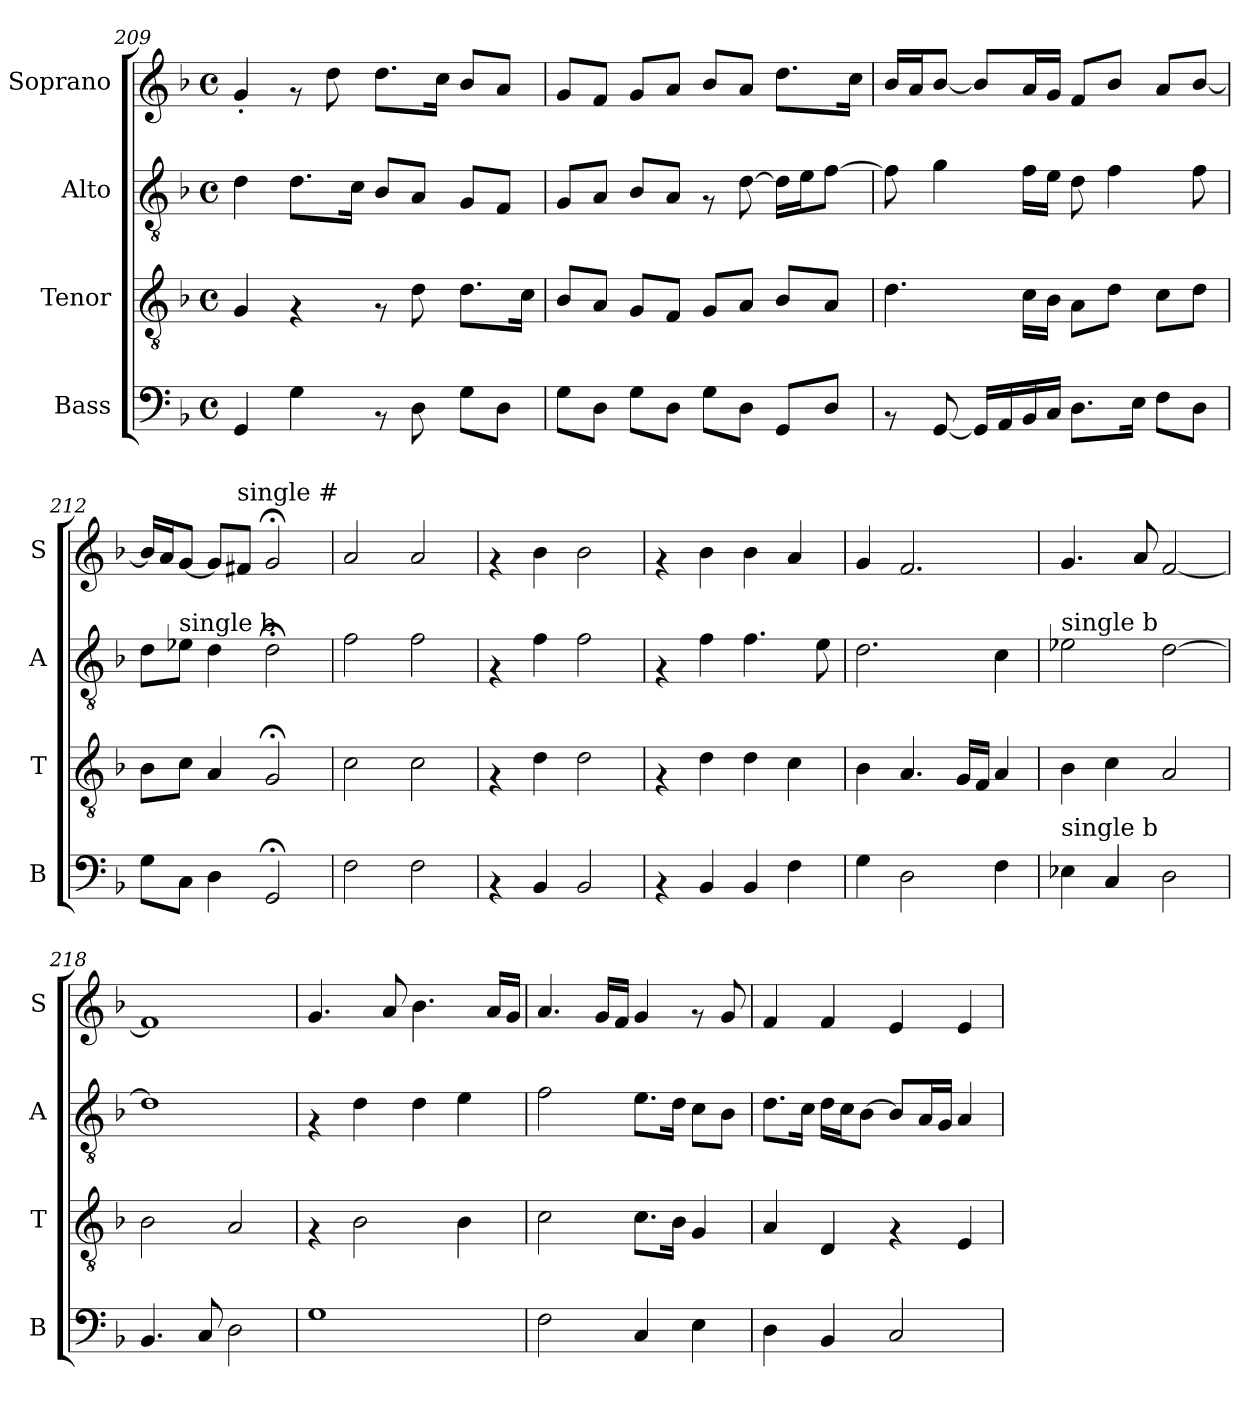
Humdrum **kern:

**kern	**kern	**kern	**kern
*part4	*part3	*part2	*part1
*staff4	*staff3	*staff2	*staff1
*I"Bass	*I"Tenor	*I"Alto	*I"Soprano
*I'B	*I'T	*I'A	*I'S
!!LO:PB:g=z
*clefF4	*clefGv2	*clefGv2	*clefG2
*k[b-]	*k[b-]	*k[b-]	*k[b-]
*F:	*F:	*F:	*F:
*M4/4	*M4/4	*M4/4	*M4/4
*met(c)	*met(c)	*met(c)	*met(c)
=209	=209	=209	=209
4GG/	4G/	4d\	4g'</
4G\	4rF	8.d\L	8rf
.	.	.	8dd\
.	.	16c\Jk	.
8rAA	8rF	8B-/L	8.dd\L
8D\	8d\	8A/J	.
.	.	.	16cc\Jk
8G\L	8.d\L	8G/L	8b-/L
8D\J	.	8F/J	8a/J
.	16c\Jk	.	.
=210	=210	=210	=210
8G\L	8B-/L	8G/L	8g/L
8D\J	8A/J	8A/J	8f/J
8G\L	8G/L	8B-/L	8g/L
8D\J	8F/J	8A/J	8a/J
8G\L	8G/L	8rF	8b-/L
8D\J	8A/J	[>8d\	8a/J
8GG/L	8B-/L	16d\LL]	8.dd\L
.	.	16e\J	.
8D/J	8A/J	[>8f\J	.
.	.	.	16cc\Jk
=211	=211	=211	=211
8rAA	4.d\	8f\]	16b-/LL
.	.	.	16a/J
[<8GG/	.	4g\	[<8b-/J
16GG/LL]	.	.	8b-/L]
16AA/	.	.	.
16BB-/	16c\LL	16f\LL	16a/L
16C/JJ	16B-\JJ	16e\JJ	16g/JJ
8.D\L	8A\L	8d\	8f/L
.	8d\J	4f\	8b-/J
16E\Jk	.	.	.
8F\L	8c\L	.	8a/L
8D\J	8d\J	8f\	[<8b-/J
=212	=212	=212	=212
8G\L	8B-\L	8d\L	16b-/LL]
.	.	.	16a/J
!	!	!LO:TX:a:t=single b	!
8C\J	8c\J	8e-\J	[<8g/J
4D\	4A/	4d\	8g/L]
!	!	!	!LO:TX:a:t=single #
.	.	.	8f#/J
2GG;</	2G;</	2d;<\	2g;</
!!LO:PB:g=z
=213!	=213!	=213!	=213!
2F\	2c\	2f\	2a/
2F\	2c\	2f\	2a/
=214	=214	=214	=214
4rAA	4rF	4rF	4rf
4BB-/	4d\	4f\	4b-\
2BB-/	2d\	2f\	2b-\
=215	=215	=215	=215
4rAA	4rF	4rF	4rf
4BB-/	4d\	4f\	4b-\
4BB-/	4d\	4.f\	4b-\
4F\	4c\	.	4a/
.	.	8e\	.
=216	=216	=216	=216
4G\	4B-\	2.d\	4g/
2D\	4.A/	.	2.f/
.	16G/LL	.	.
.	16F/JJ	.	.
4F\	4A/	4c\	.
=217	=217	=217	=217
!	!	!LO:TX:a:t=single b	!
!LO:TX:a:t=single b	!	!	!
4E-\	4B-\	2e-\	4.g/
4C/	4c\	.	.
.	.	.	8a/
2D\	2A/	[>2d\	[<2f/
=218	=218	=218	=218
4.BB-/	2B-\	1d]	1f]
8C/	.	.	.
2D\	2A/	.	.
!!LO:LB:g=z
=219	=219	=219	=219
1G	4rF	4rF	4.g/
.	2B-\	4d\	.
.	.	.	8a/
.	.	4d\	4.b-\
.	4B-\	4e\	.
.	.	.	16a/LL
.	.	.	16g/JJ
=220	=220	=220	=220
2F\	2c\	2f\	4.a/
.	.	.	16g/LL
.	.	.	16f/JJ
4C/	8.c\L	8.e\L	4g/
.	16B-\Jk	16d\Jk	.
4E\	4G/	8c\L	8rf
.	.	8B-\J	8g/
=221	=221	=221	=221
4D\	4A/	8.d\L	4f/
.	.	16c\Jk	.
4BB-/	4D/	16d\LL	4f/
.	.	16c\J	.
.	.	[>8B-\J	.
2C/	4rF	8B-/L]	4e/
.	.	16A/L	.
.	.	16G/JJ	.
.	4E/	4A/	4e/
=	=	=	=
*-	*-	*-	*-
